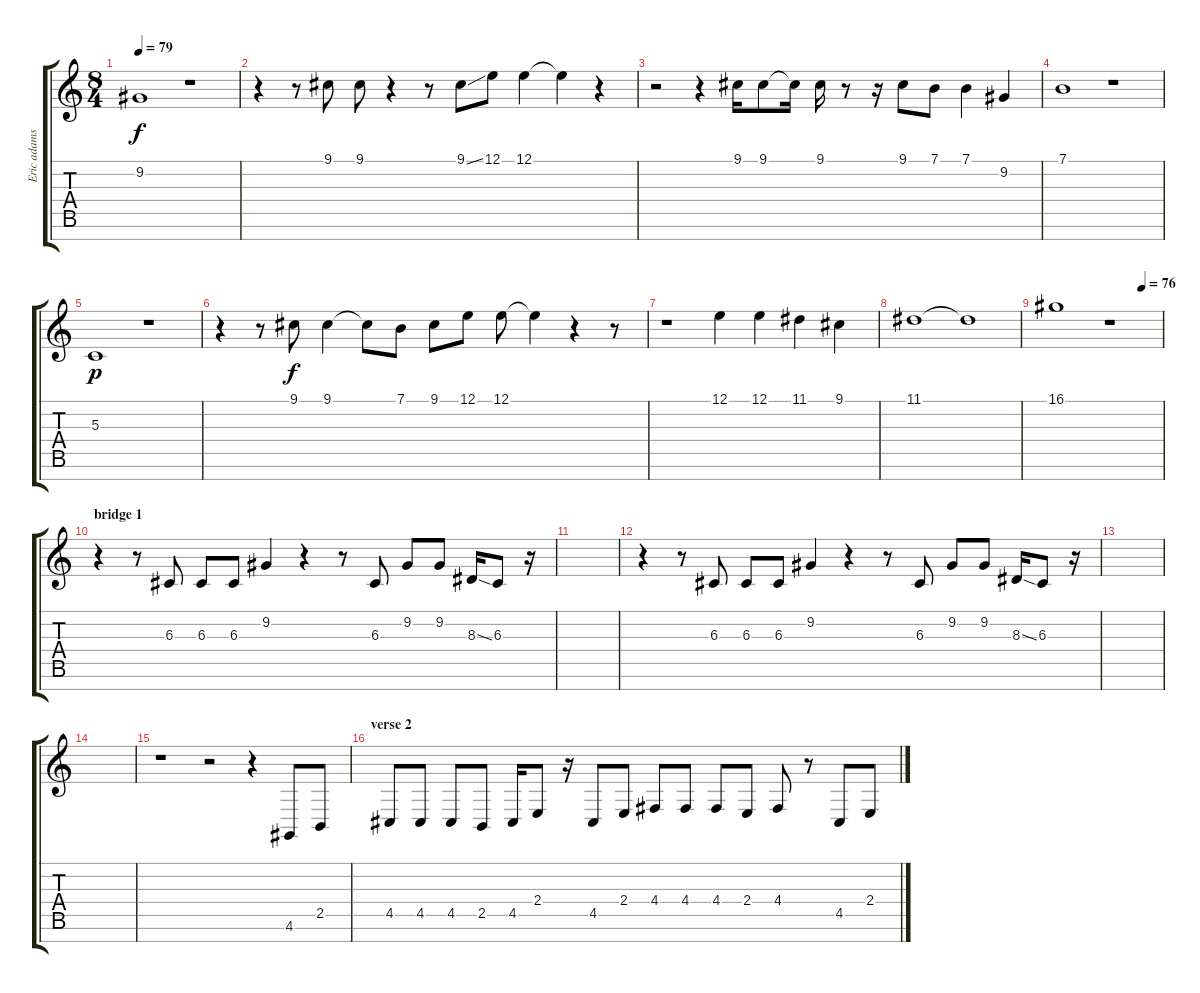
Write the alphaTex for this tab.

\track ("Eric adams vocals" "Eric adams") {instrument flute}
\staff {score tabs}
\tuning (E4 B3 G3 D3 A2 E2 B1) {hide}
\ts (8 4)
\tempo 79
\clef g2
\ks c
9.2.1{dy f} r.1 |
r.4 r.8 9.1.8 9.1.8 r.4 r.8 9.1{ss}.8 12.1.8 12.1.4 12.1{t}.4 r.4 |
r.2 r.4 9.1.16 9.1.8 9.1{t}.16 9.1.16 r.8 r.16 9.1.8 7.1.8 7.1.4 9.2.4 |
7.1.1 r.1 |
5.3.1{dy p} r.1 |
r.4 r.8 9.1.8{dy f} 9.1.4 9.1{t}.8 7.1.8 9.1.8 12.1.8 12.1.8 12.1{t}.4 r.4 r.8 |
r.1 12.1.4 12.1.4 11.1.4 9.1.4 |
11.1.1 11.1{t}.1 |
\tempo (76 0.8125)
16.1.1 r.1 |
\section ("" "bridge 1")
r.4 r.8 6.3.8 6.3.8 6.3.8 9.2.4 r.4 r.8 6.3.8 9.2.8 9.2.8 8.3{ss}.16 6.3.8 r.16 |
|
r.4 r.8 6.3.8 6.3.8 6.3.8 9.2.4 r.4 r.8 6.3.8 9.2.8 9.2.8 8.3{ss}.16 6.3.8 r.16 |
|
|
r.1 r.2 r.4 4.6.8 2.5.8 |
\section ("" "verse 2")
4.5.8 4.5.8 4.5.8 2.5.8 4.5.16 2.4.8 r.16 4.5.8 2.4.8 4.4.8 4.4.8 4.4.8 2.4.8 4.4.8 r.8 4.5.8 2.4.8
